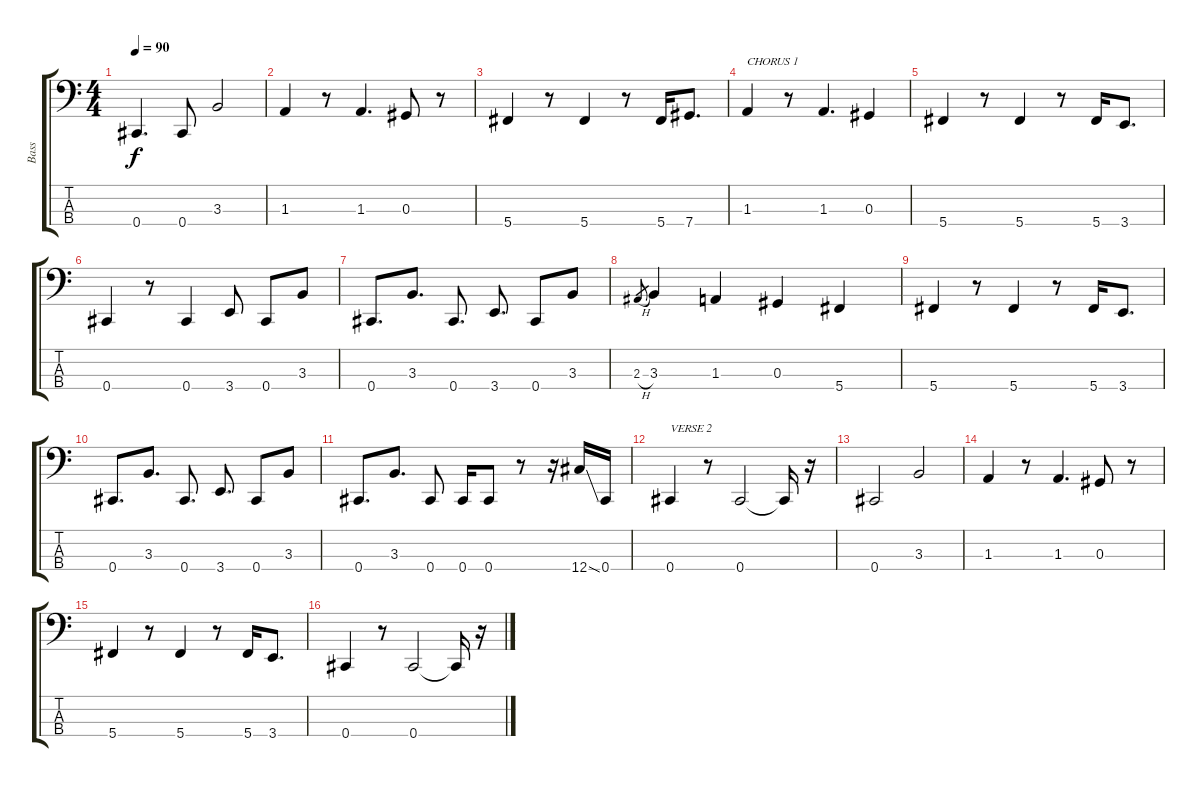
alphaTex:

\track ("Bass" "Bass") {instrument electricbasspick}
\staff {score tabs}
\tuning (Gb2 Db2 Ab1 Db1) {hide}
\ts (4 4)
\tempo 90
\clef f4
\ks c
0.4.4{d dy f} 0.4.8 3.3.2 |
1.3.4 r.8 1.3.4{d} 0.3.8 r.8 |
5.4.4 r.8 5.4.4 r.8 5.4.16 7.4.8{d} |
1.3.4{txt "CHORUS 1"} r.8 1.3.4{d} 0.3.4 |
5.4.4 r.8 5.4.4 r.8 5.4.16 3.4.8{d} |
0.4.4 r.8 0.4.4 3.4.8 0.4.8 3.3.8 |
0.4.8{d} 3.3.8{d} 0.4.8{d} 3.4.8{d} 0.4.8 3.3.8 |
2.3{h}.8{gr} 3.3.4 1.3.4 0.3.4 5.4.4 |
5.4.4 r.8 5.4.4 r.8 5.4.16 3.4.8{d} |
0.4.8{d} 3.3.8{d} 0.4.8{d} 3.4.8{d} 0.4.8 3.3.8 |
0.4.8{d} 3.3.8{d} 0.4.8 0.4.16 0.4.8 r.8 r.16 12.4{ss}.16 0.4.16 |
0.4.4{txt "VERSE 2"} r.8 0.4.2 0.4{t}.16 r.16 |
0.4.2 3.3.2 |
1.3.4 r.8 1.3.4{d} 0.3.8 r.8 |
5.4.4 r.8 5.4.4 r.8 5.4.16 3.4.8{d} |
0.4.4 r.8 0.4.2 0.4{t}.16 r.16
